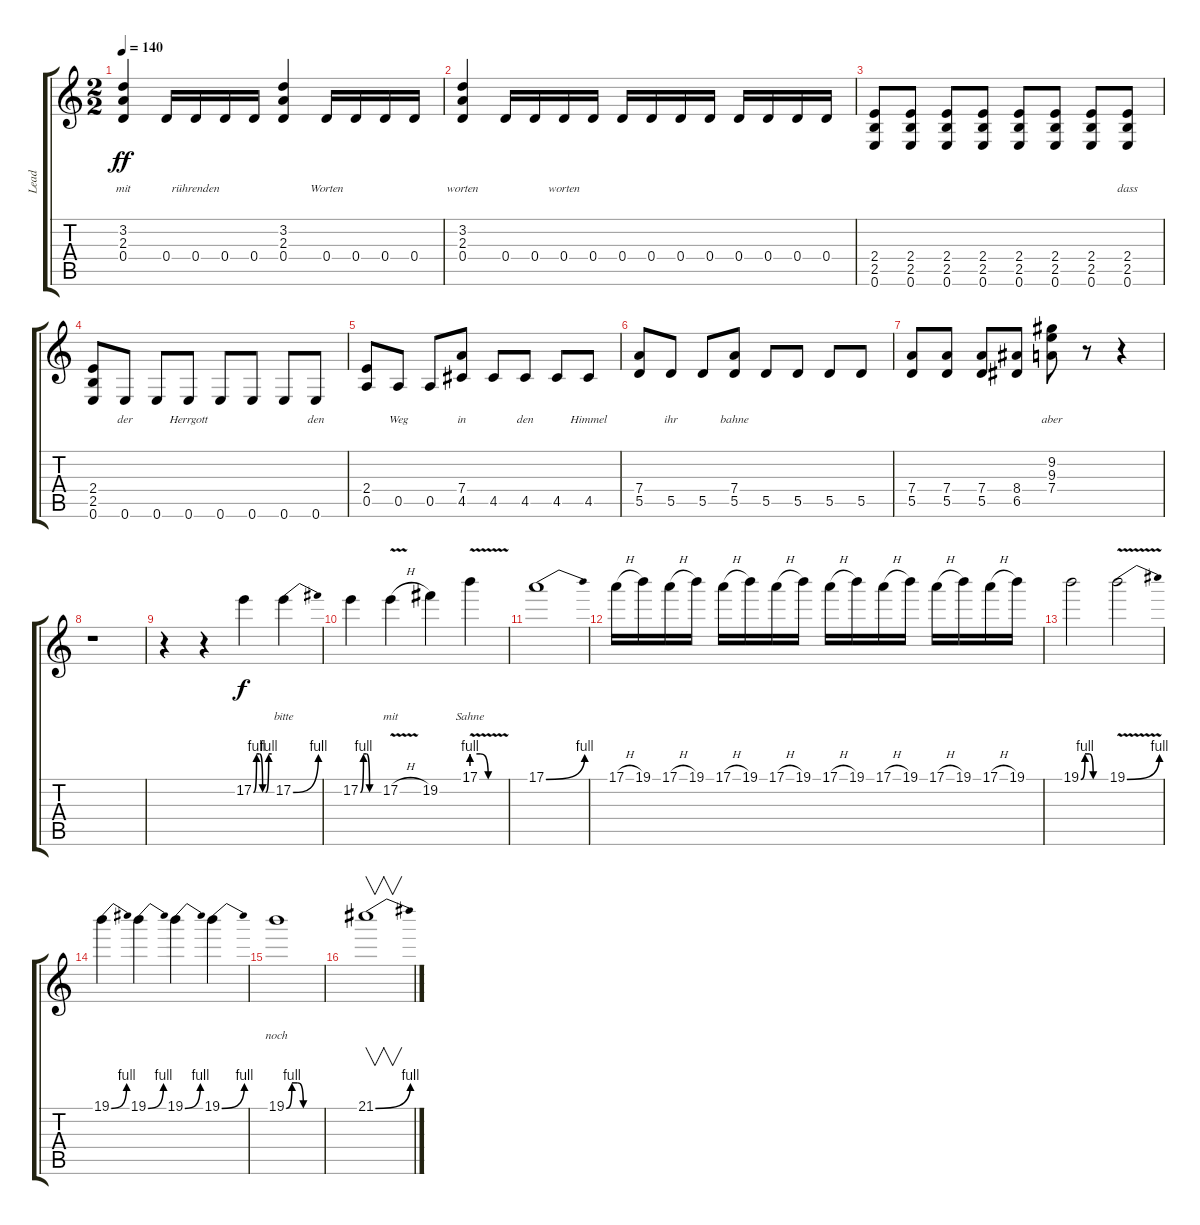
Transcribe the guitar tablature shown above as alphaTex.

\track ("Lead" "Lead") {instrument distortionguitar}
\staff {score tabs}
\tuning (E4 B3 G3 D3 A2 E2) {hide}
\ts (2 2)
\tempo 140
\clef g2
\ks aminor
(3.2 2.3 0.4).4{lyrics (0 "") lyrics (1 "") lyrics (2 "mit") lyrics (3 "") lyrics (4 "") dy ff} 0.4.16{lyrics (0 "") lyrics (1 "") lyrics (2 "") lyrics (3 "") lyrics (4 "")} 0.4.16{lyrics (0 "") lyrics (1 "") lyrics (2 "rührenden") lyrics (3 "") lyrics (4 "")} 0.4.16{lyrics (0 "") lyrics (1 "") lyrics (2 "") lyrics (3 "") lyrics (4 "")} 0.4.16{lyrics (0 "") lyrics (1 "") lyrics (2 "") lyrics (3 "") lyrics (4 "")} (3.2 2.3 0.4).4{lyrics (0 "") lyrics (1 "") lyrics (2 "") lyrics (3 "") lyrics (4 "")} 0.4.16{lyrics (0 "") lyrics (1 "") lyrics (2 "Worten") lyrics (3 "") lyrics (4 "")} 0.4.16{lyrics (0 "") lyrics (1 "") lyrics (2 "") lyrics (3 "") lyrics (4 "")} 0.4.16{lyrics (0 "") lyrics (1 "") lyrics (2 "") lyrics (3 "") lyrics (4 "")} 0.4.16{lyrics (0 "") lyrics (1 "") lyrics (2 "") lyrics (3 "") lyrics (4 "")} |
(3.2 2.3 0.4).4{lyrics (0 "") lyrics (1 "") lyrics (2 "worten") lyrics (3 "") lyrics (4 "")} 0.4.16{lyrics (0 "") lyrics (1 "") lyrics (2 "") lyrics (3 "") lyrics (4 "")} 0.4.16{lyrics (0 "") lyrics (1 "") lyrics (2 "") lyrics (3 "") lyrics (4 "")} 0.4.16{lyrics (0 "") lyrics (1 "") lyrics (2 "worten") lyrics (3 "") lyrics (4 "")} 0.4.16{lyrics (0 "") lyrics (1 "") lyrics (2 "") lyrics (3 "") lyrics (4 "")} 0.4.16{lyrics (0 "") lyrics (1 "") lyrics (2 "") lyrics (3 "") lyrics (4 "")} 0.4.16{lyrics (0 "") lyrics (1 "") lyrics (2 "") lyrics (3 "") lyrics (4 "")} 0.4.16{lyrics (0 "") lyrics (1 "") lyrics (2 "") lyrics (3 "") lyrics (4 "")} 0.4.16{lyrics (0 "") lyrics (1 "") lyrics (2 "") lyrics (3 "") lyrics (4 "")} 0.4.16{lyrics (0 "") lyrics (1 "") lyrics (2 "") lyrics (3 "") lyrics (4 "")} 0.4.16{lyrics (0 "") lyrics (1 "") lyrics (2 "") lyrics (3 "") lyrics (4 "")} 0.4.16{lyrics (0 "") lyrics (1 "") lyrics (2 "") lyrics (3 "") lyrics (4 "")} 0.4.16{lyrics (0 "") lyrics (1 "") lyrics (2 "") lyrics (3 "") lyrics (4 "")} |
(2.4 2.5 0.6).8{lyrics (0 "") lyrics (1 "") lyrics (2 "") lyrics (3 "") lyrics (4 "")} (2.4 2.5 0.6).8{lyrics (0 "") lyrics (1 "") lyrics (2 "") lyrics (3 "") lyrics (4 "")} (2.4 2.5 0.6).8{lyrics (0 "") lyrics (1 "") lyrics (2 "") lyrics (3 "") lyrics (4 "")} (2.4 2.5 0.6).8{lyrics (0 "") lyrics (1 "") lyrics (2 "") lyrics (3 "") lyrics (4 "")} (2.4 2.5 0.6).8{lyrics (0 "") lyrics (1 "") lyrics (2 "") lyrics (3 "") lyrics (4 "")} (2.4 2.5 0.6).8{lyrics (0 "") lyrics (1 "") lyrics (2 "") lyrics (3 "") lyrics (4 "")} (2.4 2.5 0.6).8{lyrics (0 "") lyrics (1 "") lyrics (2 "") lyrics (3 "") lyrics (4 "")} (2.4 2.5 0.6).8{lyrics (0 "") lyrics (1 "") lyrics (2 "dass") lyrics (3 "") lyrics (4 "")} |
(2.4 2.5 0.6).8{lyrics (0 "") lyrics (1 "") lyrics (2 "") lyrics (3 "") lyrics (4 "")} 0.6.8{lyrics (0 "") lyrics (1 "") lyrics (2 "der") lyrics (3 "") lyrics (4 "")} 0.6.8{lyrics (0 "") lyrics (1 "") lyrics (2 "") lyrics (3 "") lyrics (4 "")} 0.6.8{lyrics (0 "") lyrics (1 "") lyrics (2 "Herrgott") lyrics (3 "") lyrics (4 "")} 0.6.8{lyrics (0 "") lyrics (1 "") lyrics (2 "") lyrics (3 "") lyrics (4 "")} 0.6.8{lyrics (0 "") lyrics (1 "") lyrics (2 "") lyrics (3 "") lyrics (4 "")} 0.6.8{lyrics (0 "") lyrics (1 "") lyrics (2 "") lyrics (3 "") lyrics (4 "")} 0.6.8{lyrics (0 "") lyrics (1 "") lyrics (2 "den") lyrics (3 "") lyrics (4 "")} |
(2.4 0.5).8{lyrics (0 "") lyrics (1 "") lyrics (2 "") lyrics (3 "") lyrics (4 "")} 0.5.8{lyrics (0 "") lyrics (1 "") lyrics (2 "Weg") lyrics (3 "") lyrics (4 "")} 0.5.8{lyrics (0 "") lyrics (1 "") lyrics (2 "") lyrics (3 "") lyrics (4 "")} (7.4 4.5).8{lyrics (0 "") lyrics (1 "") lyrics (2 "in") lyrics (3 "") lyrics (4 "")} 4.5.8{lyrics (0 "") lyrics (1 "") lyrics (2 "") lyrics (3 "") lyrics (4 "")} 4.5.8{lyrics (0 "") lyrics (1 "") lyrics (2 "den") lyrics (3 "") lyrics (4 "")} 4.5.8{lyrics (0 "") lyrics (1 "") lyrics (2 "") lyrics (3 "") lyrics (4 "")} 4.5.8{lyrics (0 "") lyrics (1 "") lyrics (2 "Himmel") lyrics (3 "") lyrics (4 "")} |
(7.4 5.5).8{lyrics (0 "") lyrics (1 "") lyrics (2 "") lyrics (3 "") lyrics (4 "")} 5.5.8{lyrics (0 "") lyrics (1 "") lyrics (2 "ihr") lyrics (3 "") lyrics (4 "")} 5.5.8{lyrics (0 "") lyrics (1 "") lyrics (2 "") lyrics (3 "") lyrics (4 "")} (7.4 5.5).8{lyrics (0 "") lyrics (1 "") lyrics (2 "bahne") lyrics (3 "") lyrics (4 "")} 5.5.8{lyrics (0 "") lyrics (1 "") lyrics (2 "") lyrics (3 "") lyrics (4 "")} 5.5.8{lyrics (0 "") lyrics (1 "") lyrics (2 "") lyrics (3 "") lyrics (4 "")} 5.5.8{lyrics (0 "") lyrics (1 "") lyrics (2 "") lyrics (3 "") lyrics (4 "")} 5.5.8{lyrics (0 "") lyrics (1 "") lyrics (2 "") lyrics (3 "") lyrics (4 "")} |
(7.4 5.5).8{lyrics (0 "") lyrics (1 "") lyrics (2 "") lyrics (3 "") lyrics (4 "")} (7.4 5.5).8{lyrics (0 "") lyrics (1 "") lyrics (2 "") lyrics (3 "") lyrics (4 "")} (7.4 5.5).8{lyrics (0 "") lyrics (1 "") lyrics (2 "") lyrics (3 "") lyrics (4 "")} (8.4 6.5).8{lyrics (0 "") lyrics (1 "") lyrics (2 "") lyrics (3 "") lyrics (4 "")} (9.2 9.3 7.4).8{lyrics (0 "") lyrics (1 "") lyrics (2 "aber") lyrics (3 "") lyrics (4 "")} r.8 r.4 |
r.1 |
r.4 r.4 17.2{be (custom 0 0 10 4 20 4 30 0 40 0 50 4 60 4)}.4{lyrics (0 "") lyrics (1 "") lyrics (2 "") lyrics (3 "") lyrics (4 "") dy f} 17.2{be (bend 0 0 60 4)}.4{lyrics (0 "") lyrics (1 "") lyrics (2 "bitte") lyrics (3 "") lyrics (4 "")} |
17.2{be (custom 0 0 10 4 20 4 30 0 60 0)}.4{lyrics (0 "") lyrics (1 "") lyrics (2 "") lyrics (3 "") lyrics (4 "")} 17.2{v h}.4{lyrics (0 "") lyrics (1 "") lyrics (2 "mit") lyrics (3 "") lyrics (4 "")} 19.2.4{lyrics (0 "") lyrics (1 "") lyrics (2 "") lyrics (3 "") lyrics (4 "")} 17.1{be (custom 0 4 15 4 30 0 60 0) v}.4{lyrics (0 "") lyrics (1 "") lyrics (2 "Sahne") lyrics (3 "") lyrics (4 "")} |
17.1{be (bend 0 0 60 4)}.1{lyrics (0 "") lyrics (1 "") lyrics (2 "") lyrics (3 "") lyrics (4 "")} |
17.1{h}.16 19.1.16 17.1{h}.16 19.1.16 17.1{h}.16 19.1.16 17.1{h}.16 19.1.16 17.1{h}.16 19.1.16 17.1{h}.16 19.1.16 17.1{h}.16 19.1.16 17.1{h}.16 19.1.16 |
19.1{be (custom 0 0 10 4 20 4 30 0 60 0)}.2 19.1{be (bend 0 0 60 4) v}.2 |
19.1{be (bend 0 0 60 4)}.4 19.1{be (bend 0 0 60 4)}.4 19.1{be (bend 0 0 60 4)}.4 19.1{be (bend 0 0 60 4)}.4 |
19.1{be (custom 0 0 10 4 20 4 30 0 60 0)}.1{lyrics (0 "") lyrics (1 "") lyrics (2 "") lyrics (3 "noch") lyrics (4 "")} |
21.1{be (bend 0 0 60 4)}.1{v lyrics (0 "") lyrics (1 "") lyrics (2 "") lyrics (3 "") lyrics (4 "")}
